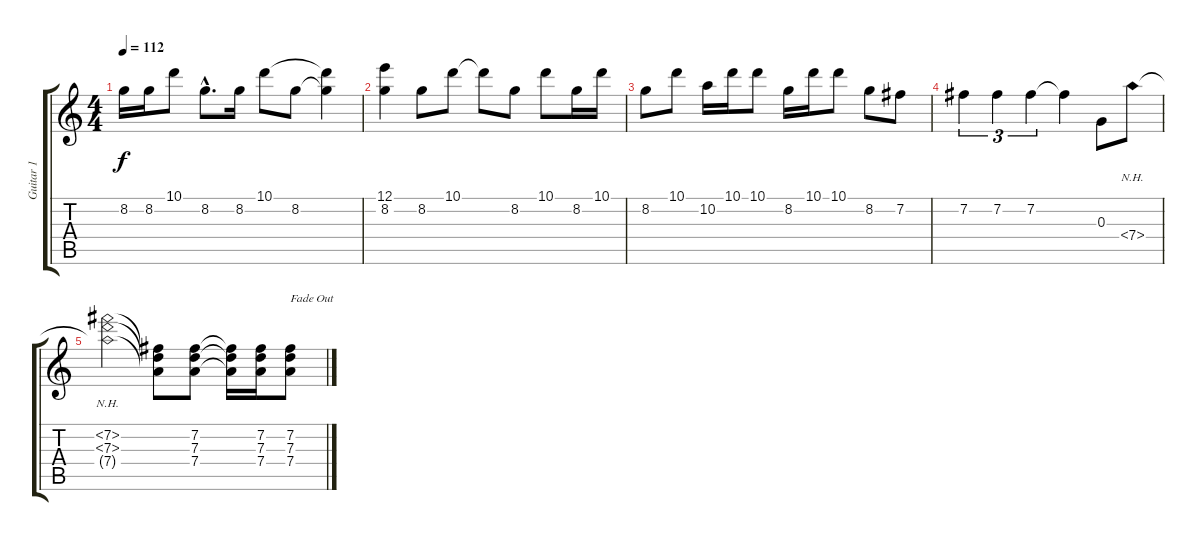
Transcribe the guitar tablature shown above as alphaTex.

\track ("Guitar 1" "Guitar 1") {instrument electricguitarclean}
\staff {score tabs}
\tuning (E4 B3 G3 D3 A2 E2) {hide}
\ts (4 4)
\tempo 112
\clef g2
\ks c
8.2{t}.16{dy f} 8.2.16 10.1.8 8.2{hac}.8{d} 8.2.16 10.1.8 8.2.8 (10.1{t} 8.2{t}).4 |
(12.1 8.2).4 8.2.8 10.1.8 10.1{t}.8 8.2.8 10.1.8 8.2.16 10.1.16 |
8.2.8 10.1.8 10.2.16 10.1.16 10.1.8 8.2.16 10.1.16 10.1.8 8.2.8 7.2.8 |
7.2.4{tu (3 2)} 7.2.4{tu (3 2)} 7.2.4{tu (3 2)} 7.2{t}.4 0.3.8 7.4{nh}.8 |
(7.2{nh} 7.3{nh} 7.4{nh t}).2 (7.2{t} 7.3{t} 7.4{t}).8 (7.2 7.3 7.4).8 (7.2{t} 7.3{t} 7.4{t}).16 (7.2 7.3 7.4).16 (7.2 7.3 7.4).8{txt "Fade Out"}
